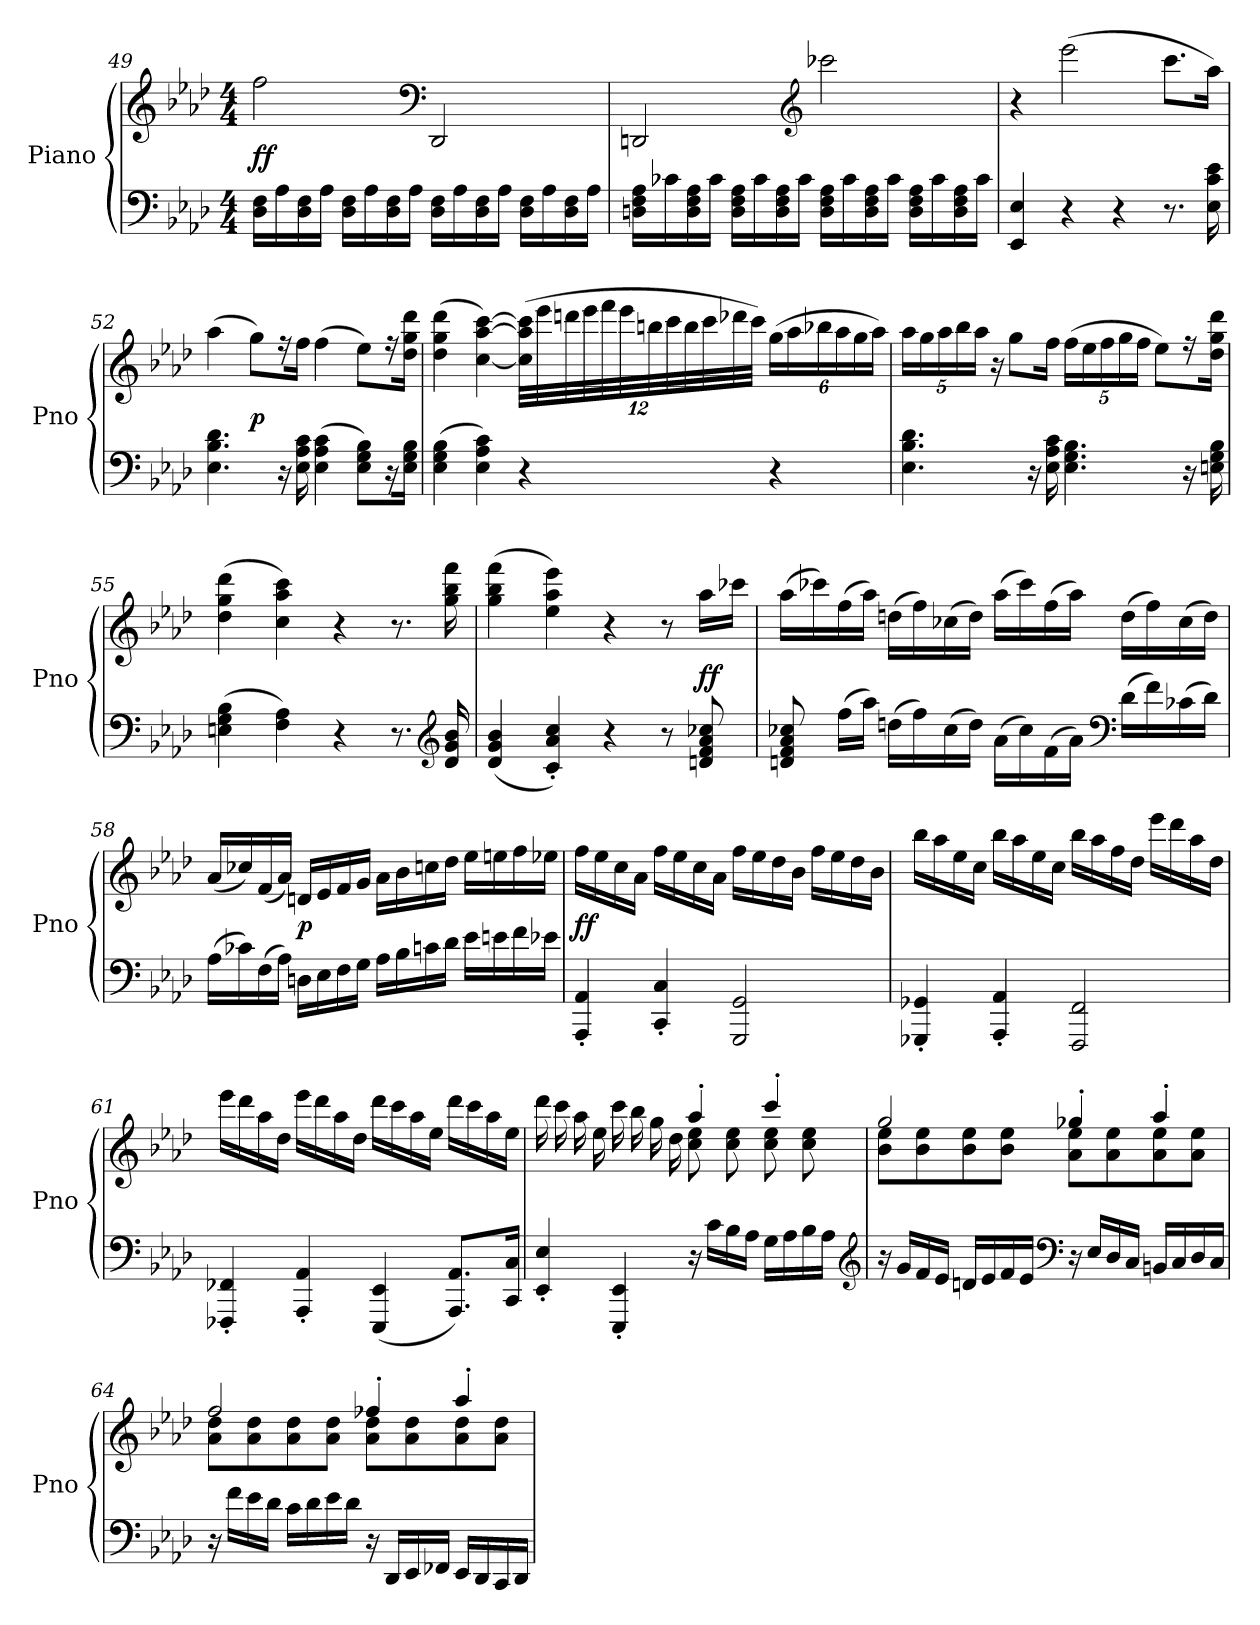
**kern	**kern	**dynam
*part1	*part1	*part1
*staff2	*staff1	*staff1/2
*I"Piano	*	*
*I'Pno	*	*
*clefF4	*clefG2	*
*k[b-e-a-d-]	*k[b-e-a-d-]	*
*M4/4	*M4/4	*
=49	=49	=49
16D-\ 16F\LL	2ff\	ff
16A-\	.	.
16D-\ 16F\	.	.
16A-\JJ	.	.
16D-\ 16F\LL	.	.
16A-\	.	.
16D-\ 16F\	.	.
16A-\JJ	.	.
*	*clefF4	*
16D-\ 16F\LL	2DD-/	.
16A-\	.	.
16D-\ 16F\	.	.
16A-\JJ	.	.
16D-\ 16F\LL	.	.
16A-\	.	.
16D-\ 16F\	.	.
16A-\JJ	.	.
=50	=50	=50
16Dn\ 16F\ 16A-\LL	2DDn/	.
16c-X\	.	.
16D\ 16F\ 16A-\	.	.
16c-\JJ	.	.
16D\ 16F\ 16A-\LL	.	.
16c-\	.	.
16D\ 16F\ 16A-\	.	.
16c-\JJ	.	.
*	*clefG2	*
16D\ 16F\ 16A-\LL	2ccc-X\	.
16c-\	.	.
16D\ 16F\ 16A-\	.	.
16c-\JJ	.	.
16D\ 16F\ 16A-\LL	.	.
16c-\	.	.
16D\ 16F\ 16A-\	.	.
16c-\JJ	.	.
=51	=51	=51
4EE-/ 4E-/	4r	.
4r	(2eee-\	.
4r	.	.
8.r	8.ccc\L	.
16E-\ 16c\ 16e-\	16aa-\Jk)	.
=52	=52	=52
4.E-\ 4.B-\ 4.d-\	(4aa-\	.
.	8gg\L)	p
16r	16r	.
16E-\ 16A-\ 16c\	16ff\Jk	.
(4E-\ 4A-\ 4c\	(4ff\	.
8E-\ 8G\ 8B-\L)	8ee-\L)	.
16r	16r	.
16E-\ 16G\ 16B-\Jk	16dd-\ 16gg\ 16ddd-\Jk	.
=53	=53	=53
(4E-\ 4G\ 4B-\	(4dd-\ 4gg\ 4ddd-\	.
4E-\ 4A-\ 4c\)	[4cc\ [4aa-\ [4ccc\)	.
*	*MM60	*
4r	(48cc]\ 48aa-]\ 48ccc]\LLL	.
.	48eee-\	.
.	48dddn\	.
.	48eee-\	.
.	48fff\	.
.	48eee-\	.
.	48bbn\	.
.	48ccc\	.
.	48bb\	.
.	48ccc\	.
.	48ddd-X\	.
.	48ccc\JJJ)	.
4r	(24gg\LL	.
.	24aa-\	.
.	24bb-X\	.
.	24aa-\	.
.	24gg\	.
.	24aa-\JJ)	.
=54	=54	=54
4.E-\ 4.B-\ 4.d-\	20aa-\LL	.
.	20gg\	.
.	20aa-\	.
.	20bb-\	.
.	20aa-\JJ	.
.	16r	.
.	8gg\L	.
16r	.	.
16E-\ 16A-\ 16c\	16ff\Jk	.
4.E-\ 4.G\ 4.B-\	(20ff\LL	.
.	20ee-\	.
.	20ff\	.
.	20gg\	.
.	20ff\JJ	.
.	8ee-\L)	.
16r	16r	.
16En\ 16G\ 16B-\	16dd-\ 16gg\ 16ddd-\Jk	.
=55	=55	=55
(4En\ 4G\ 4B-\	(4dd-\ 4gg\ 4ddd-\	.
4F\ 4A-\)	4cc\ 4aa-\ 4ccc\)	.
4r	4r	.
8.r	8.r	.
*clefG2	*	*
*	*MM50	*
16d-/ 16g/ 16b-/	16gg\ 16bb-\ 16fff\	.
=56	=56	=56
(4d-/ 4g/ 4b-/	(4gg\ 4bb-\ 4fff\	.
4c'/ 4a-'/ 4cc'/)	4ee-\ 4aa-\ 4eee-\)	.
4r	4r	.
8r	8r	.
*	*MM120	*
8dn/ 8f/ 8a-/ 8cc-X/	16aa-\LL	ff
.	16ccc-X\JJ	.
=57	=57	=57
8dn/ 8f/ 8a-/ 8cc-X/	(16aa-\LL	.
.	16ccc-X\)	.
(16ff\LL	(16ff\	.
16aa-\JJ)	16aa-\JJ)	.
(16ddn\LL	(16ddn\LL	.
16ff\)	16ff\)	.
(16cc-\	(16cc-X\	.
16dd\JJ)	16dd\JJ)	.
(16a-\LL	(16aa-\LL	.
16cc-\)	16ccc-\)	.
(16f\	(16ff\	.
16a-\JJ)	16aa-\JJ)	.
*clefF4	*	*
(16d\LL	(16dd\LL	.
16f\)	16ff\)	.
(16c-X\	(16cc-\	.
16d\JJ)	16dd\JJ)	.
=58	=58	=58
(16A-\LL	(16a-/LL	.
16c-X\)	16cc-X/)	.
(16F\	(16f/	.
16A-\JJ)	16a-/JJ)	.
16Dn\LL	16dn/LL	p
16E-\	16e-/	.
16F\	16f/	.
16G\JJ	16g/JJ	.
16A-\LL	16a-\LL	.
16B-\	16b-\	.
16cn\	16ccn\	.
16d-\JJ	16dd-\JJ	.
16e-\LL	16ee-\LL	.
16en\	16een\	.
16f\	16ff\	.
16e-X\JJ	16ee-X\JJ	.
=59	=59	=59
4AAA-'/ 4AA-'/	16ff\LL	ff
.	16ee-\	.
.	16cc\	.
.	16a-\JJ	.
4CC'/ 4C'/	16ff\LL	.
.	16ee-\	.
.	16cc\	.
.	16a-\JJ	.
2GGG/ 2GG/	16ff\LL	.
.	16ee-\	.
.	16dd-\	.
.	16b-\JJ	.
.	16ff\LL	.
.	16ee-\	.
.	16dd-\	.
.	16b-\JJ	.
=60	=60	=60
4GGG-X'/ 4GG-X'/	16bb-\LL	.
.	16aa-\	.
.	16ee-\	.
.	16cc\JJ	.
4AAA-'/ 4AA-'/	16bb-\LL	.
.	16aa-\	.
.	16ee-\	.
.	16cc\JJ	.
2FFF/ 2FF/	16bb-\LL	.
.	16aa-\	.
.	16ff\	.
.	16dd-\JJ	.
.	16eee-\LL	.
.	16ddd-\	.
.	16aa-\	.
.	16dd-\JJ	.
=61	=61	=61
4FFF-X'/ 4FF-X'/	16eee-\LL	.
.	16ddd-\	.
.	16aa-\	.
.	16dd-\JJ	.
4AAA-'/ 4AA-'/	16eee-\LL	.
.	16ddd-\	.
.	16aa-\	.
.	16dd-\JJ	.
(4EEE-/ 4EE-/	16ddd-\LL	.
.	16ccc\	.
.	16aa-\	.
.	16ee-\JJ	.
8.AAA-/ 8.AA-/L)	16ddd-\LL	.
.	16ccc\	.
.	16aa-\	.
16CC/ 16C/Jk	16ee-\JJ	.
=62	=62	=62
*	*^	*
4EE-'/ 4E-'/	16ddd-\	16ryy	.
.	4..ryy	16ccc\	.
.	.	16aa-\	.
.	.	16ee-\	.
4EEE-'/ 4EE-'/	.	16ccc\	.
.	.	16bb-\	.
.	.	16gg\	.
.	.	16dd-\	.
16r	4aa-'/	8cc\ 8ee-\	.
16c\LL	.	.	.
16B-\	.	8cc\ 8ee-\	.
16A-\JJ	.	.	.
16G\LL	4ccc'/	8cc\ 8ee-\	.
16A-\	.	.	.
16B-\	.	8cc\ 8ee-\	.
16A-\JJ	.	.	.
*clefG2	*	*	*
=63	=63	=63	=63
16r	2gg/	8b-\ 8ee-\L	.
16g/LL	.	.	.
16f/	.	8b-\ 8ee-\	.
16e-/JJ	.	.	.
16dn/LL	.	8b-\ 8ee-\	.
16e-/	.	.	.
16f/	.	8b-\ 8ee-\J	.
16e-/JJ	.	.	.
*clefF4	*	*	*
16r	4gg-X'/	8a-\ 8ee-\L	.
16E-/LL	.	.	.
16D-/	.	8a-\ 8ee-\	.
16C/JJ	.	.	.
16BBn/LL	4aa-'/	8a-\ 8ee-\	.
16C/	.	.	.
16D-/	.	8a-\ 8ee-\J	.
16C/JJ	.	.	.
=64	=64	=64	=64
16r	2ff/	8a-\ 8dd-\L	.
16f\LL	.	.	.
16e-\	.	8a-\ 8dd-\	.
16d-\JJ	.	.	.
16c\LL	.	8a-\ 8dd-\	.
16d-\	.	.	.
16e-\	.	8a-\ 8dd-\J	.
16d-\JJ	.	.	.
16r	4ff-X'/	8a-\ 8dd-\L	.
16DD-/LL	.	.	.
16EE-/	.	8a-\ 8dd-\	.
16FF-X/JJ	.	.	.
16EE-/LL	4aa-'/	8a-\ 8dd-\	.
16DD-/	.	.	.
16CC/	.	8a-\ 8dd-\J	.
16DD-/JJ	.	.	.
*	*v	*v	*
=	=	=
*-	*-	*-
